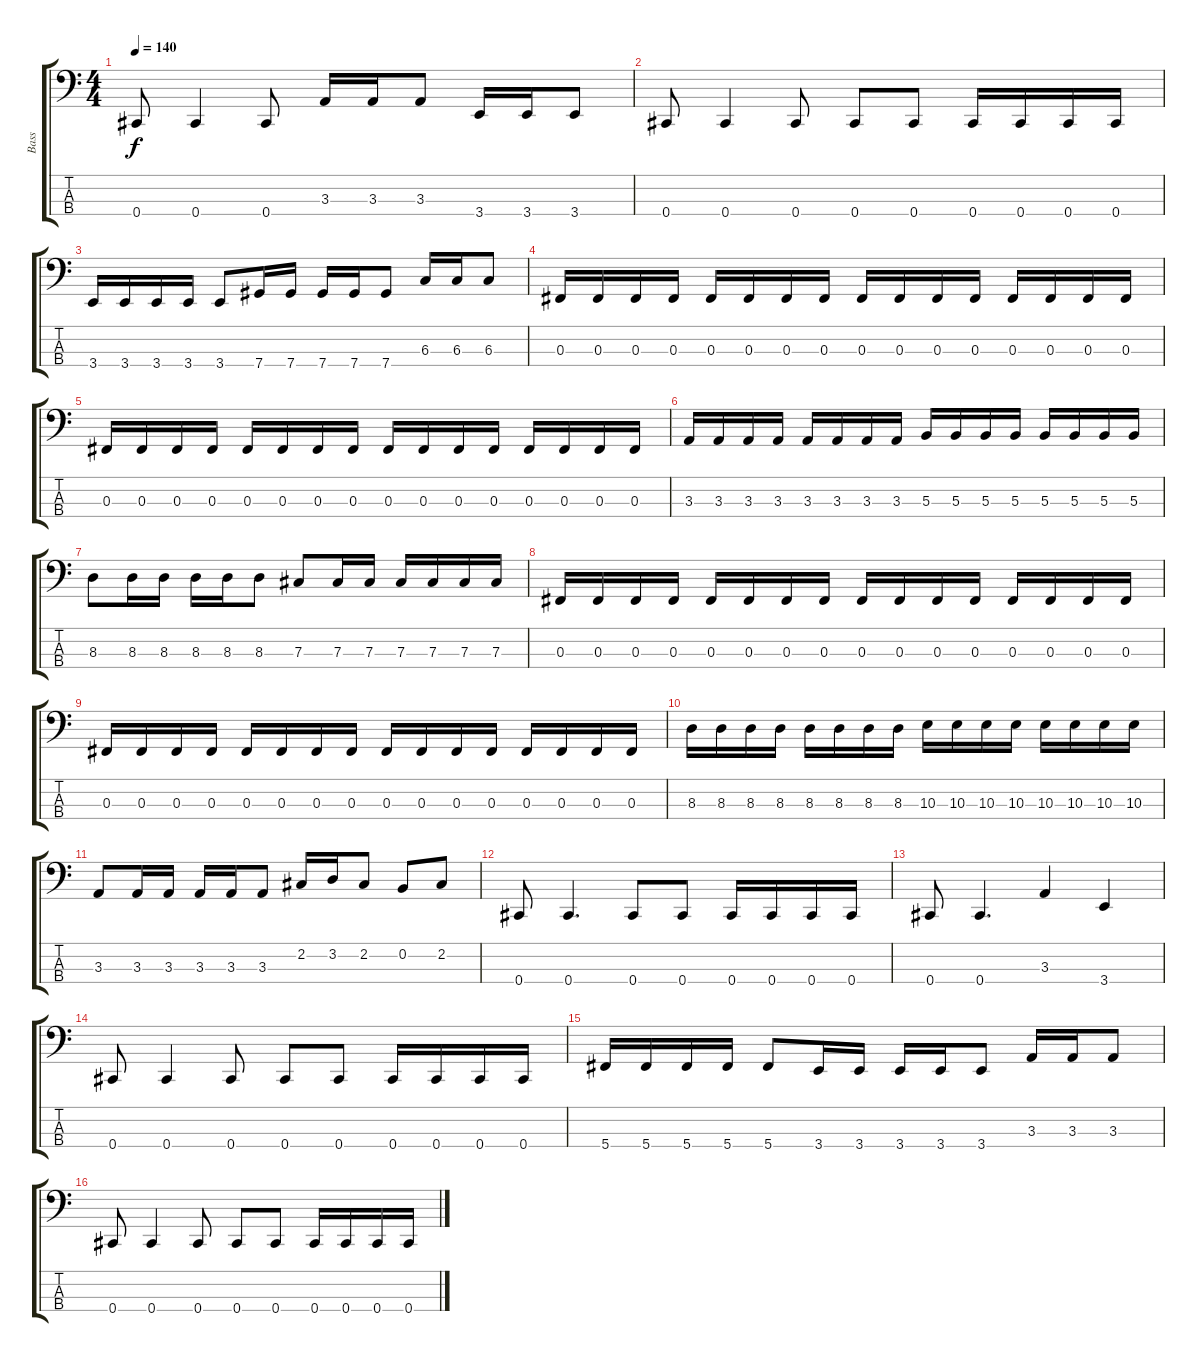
\track ("Bass" "Bass") {instrument electricbassfinger}
\staff {score tabs}
\tuning (E2 B1 Gb1 Db1) {hide}
\ts (4 4)
\tempo 140
\clef f4
\ks c
0.4.8{dy f} 0.4.4 0.4.8 3.3.16 3.3.16 3.3.8 3.4.16 3.4.16 3.4.8 |
0.4.8 0.4.4 0.4.8 0.4.8 0.4.8 0.4.16 0.4.16 0.4.16 0.4.16 |
3.4.16 3.4.16 3.4.16 3.4.16 3.4.8 7.4.16 7.4.16 7.4.16 7.4.16 7.4.8 6.3.16 6.3.16 6.3.8 |
0.3.16 0.3.16 0.3.16 0.3.16 0.3.16 0.3.16 0.3.16 0.3.16 0.3.16 0.3.16 0.3.16 0.3.16 0.3.16 0.3.16 0.3.16 0.3.16 |
0.3.16 0.3.16 0.3.16 0.3.16 0.3.16 0.3.16 0.3.16 0.3.16 0.3.16 0.3.16 0.3.16 0.3.16 0.3.16 0.3.16 0.3.16 0.3.16 |
3.3.16 3.3.16 3.3.16 3.3.16 3.3.16 3.3.16 3.3.16 3.3.16 5.3.16 5.3.16 5.3.16 5.3.16 5.3.16 5.3.16 5.3.16 5.3.16 |
8.3.8 8.3.16 8.3.16 8.3.16 8.3.16 8.3.8 7.3.8 7.3.16 7.3.16 7.3.16 7.3.16 7.3.16 7.3.16 |
0.3.16 0.3.16 0.3.16 0.3.16 0.3.16 0.3.16 0.3.16 0.3.16 0.3.16 0.3.16 0.3.16 0.3.16 0.3.16 0.3.16 0.3.16 0.3.16 |
0.3.16 0.3.16 0.3.16 0.3.16 0.3.16 0.3.16 0.3.16 0.3.16 0.3.16 0.3.16 0.3.16 0.3.16 0.3.16 0.3.16 0.3.16 0.3.16 |
8.3.16 8.3.16 8.3.16 8.3.16 8.3.16 8.3.16 8.3.16 8.3.16 10.3.16 10.3.16 10.3.16 10.3.16 10.3.16 10.3.16 10.3.16 10.3.16 |
3.3.8 3.3.16 3.3.16 3.3.16 3.3.16 3.3.8 2.2.16 3.2.16 2.2.8 0.2.8 2.2.8 |
0.4.8 0.4.4{d} 0.4.8 0.4.8 0.4.16 0.4.16 0.4.16 0.4.16 |
0.4.8 0.4.4{d} 3.3.4 3.4.4 |
0.4.8 0.4.4 0.4.8 0.4.8 0.4.8 0.4.16 0.4.16 0.4.16 0.4.16 |
5.4.16 5.4.16 5.4.16 5.4.16 5.4.8 3.4.16 3.4.16 3.4.16 3.4.16 3.4.8 3.3.16 3.3.16 3.3.8 |
0.4.8 0.4.4 0.4.8 0.4.8 0.4.8 0.4.16 0.4.16 0.4.16 0.4.16
